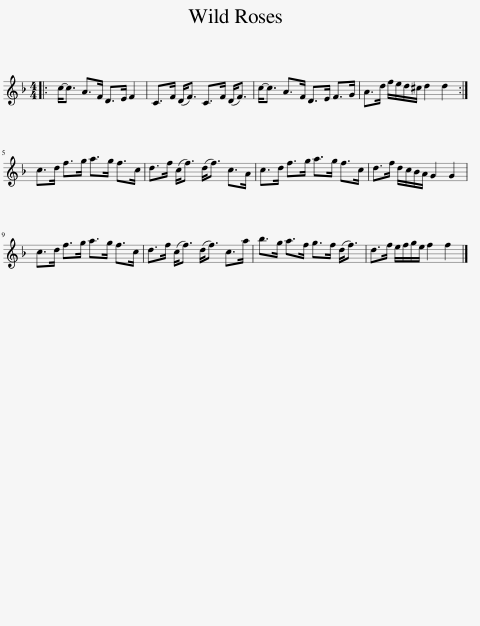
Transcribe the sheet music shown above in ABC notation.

X:1
L:1/8
M:4/4
I:linebreak $
K:F
V:1 treble
V:1
|: c-<c A>F D>E F2 | C>F (D<F) C>F (D<F) | c-<c A>F D>E F>G | A>d f/e/d/^c/ d2 d2 :|$ c>d f>g a>g f>c | %5
 d>f (c<f) (d<f) c>A | c>d f>g a>g f>c | d>f d/c/B/A/ G2 G2 |$ c>d f>g a>g f>c | d>f (c<f) (d<f) c>a | %10
 b>g a>f g>f (d<f) | d>f e/f/g/e/ f2 f2 |] %12
